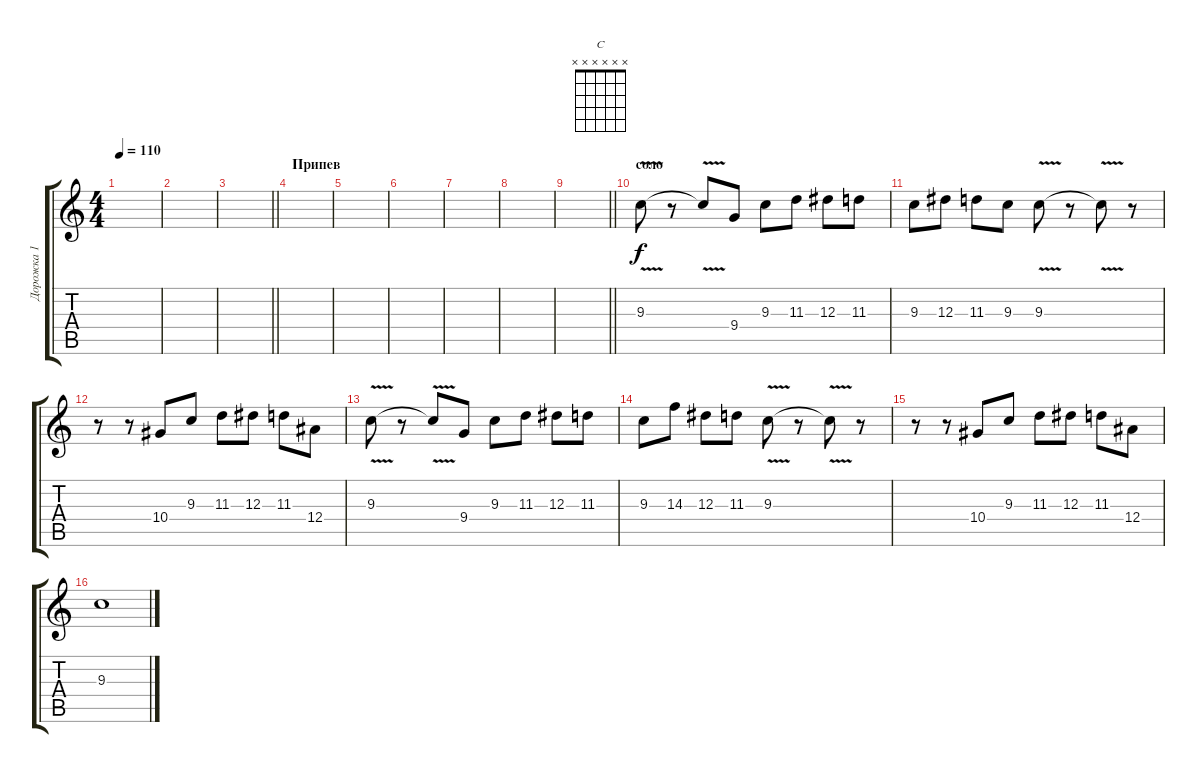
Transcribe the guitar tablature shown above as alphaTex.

\track ("Дорожка 1" "Дорожка 1") {instrument acousticguitarsteel}
\staff {score tabs}
\tuning (C4 G3 Eb3 Bb2 F2 C2) {hide}
\chord ("C" x x x x x x)
\ts (4 4)
\tempo 110
\clef g2
\ks c
|
|
\barLineRight lightlight
|
\section ("" "Припев")
|
|
|
|
|
\barLineRight lightlight
|
\section ("" "соло")
9.3{v}.8 r.8 9.3{t}.8 9.4.8 9.3.8 11.3.8 12.3.8 11.3.8 |
9.3.8 12.3.8 11.3.8 9.3.8 9.3{v}.8 r.8 9.3{t}.8 r.8 |
r.8 r.8 10.4.8 9.3.8 11.3.8 12.3.8 11.3.8 12.4.8 |
9.3{v}.8 r.8 9.3{t}.8 9.4.8 9.3.8 11.3.8 12.3.8 11.3.8 |
9.3.8 14.3.8 12.3.8 11.3.8 9.3{v}.8 r.8 9.3{t}.8 r.8 |
r.8 r.8 10.4.8 9.3.8 11.3.8 12.3.8 11.3.8 12.4.8 |
9.3.1
